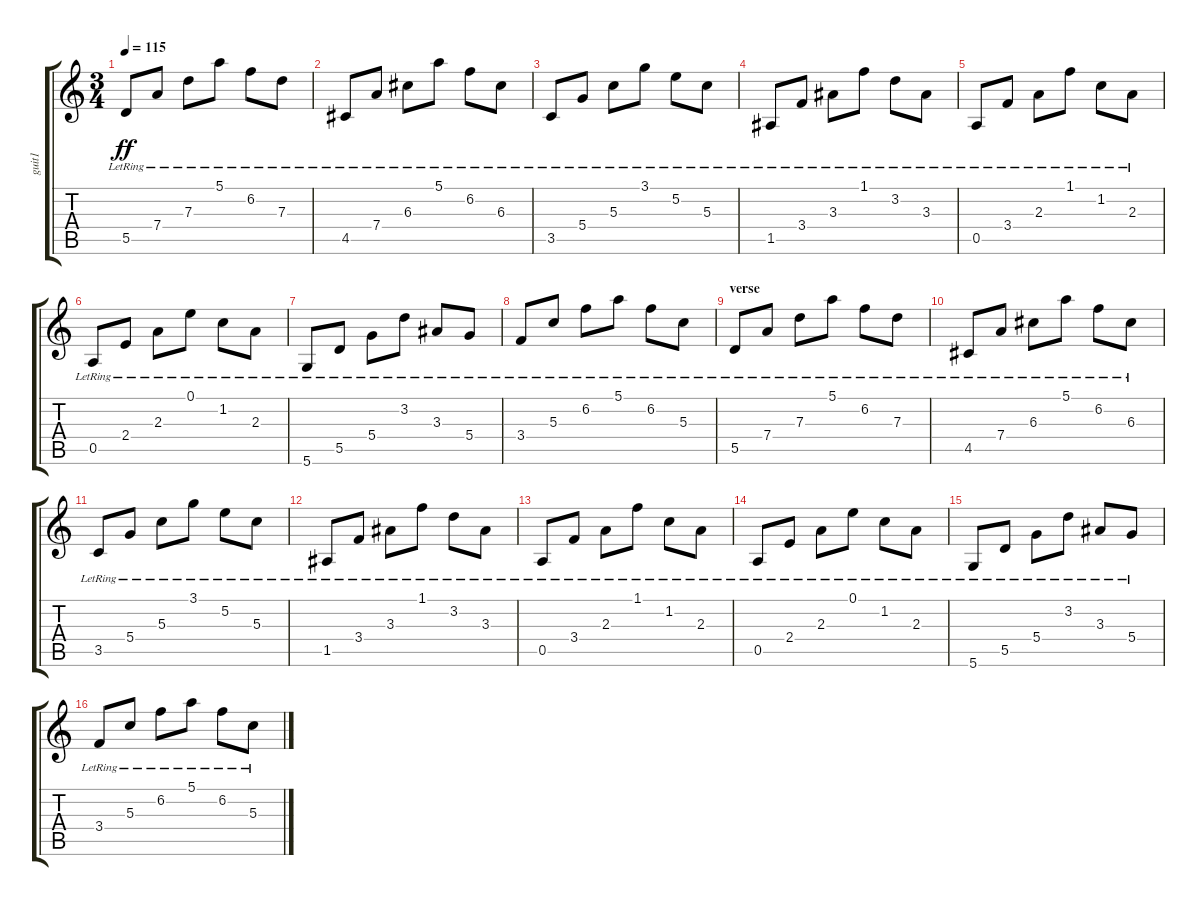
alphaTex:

\track ("guit1" "guit1") {instrument electricguitarclean}
\staff {score tabs}
\tuning (E4 B3 G3 D3 A2 D2) {hide}
\ts (3 4)
\tempo 115
\clef g2
\ks c
5.5{lr}.8{dy ff} 7.4{lr}.8 7.3{lr}.8 5.1{lr}.8 6.2{lr}.8 7.3{lr}.8 |
4.5{lr}.8 7.4{lr}.8 6.3{lr}.8 5.1{lr}.8 6.2{lr}.8 6.3{lr}.8 |
3.5{lr}.8 5.4{lr}.8 5.3{lr}.8 3.1{lr}.8 5.2{lr}.8 5.3{lr}.8 |
1.5{lr}.8 3.4{lr}.8 3.3{lr}.8 1.1{lr}.8 3.2{lr}.8 3.3{lr}.8 |
0.5{lr}.8 3.4{lr}.8 2.3{lr}.8 1.1{lr}.8 1.2{lr}.8 2.3{lr}.8 |
0.5{lr}.8 2.4{lr}.8 2.3{lr}.8 0.1{lr}.8 1.2{lr}.8 2.3{lr}.8 |
5.6{lr}.8 5.5{lr}.8 5.4{lr}.8 3.2{lr}.8 3.3{lr}.8 5.4{lr}.8 |
3.4{lr}.8 5.3{lr}.8 6.2{lr}.8 5.1{lr}.8 6.2{lr}.8 5.3{lr}.8 |
\section ("" "verse")
5.5{lr}.8 7.4{lr}.8 7.3{lr}.8 5.1{lr}.8 6.2{lr}.8 7.3{lr}.8 |
4.5{lr}.8 7.4{lr}.8 6.3{lr}.8 5.1{lr}.8 6.2{lr}.8 6.3{lr}.8 |
3.5{lr}.8 5.4{lr}.8 5.3{lr}.8 3.1{lr}.8 5.2{lr}.8 5.3{lr}.8 |
1.5{lr}.8 3.4{lr}.8 3.3{lr}.8 1.1{lr}.8 3.2{lr}.8 3.3{lr}.8 |
0.5{lr}.8 3.4{lr}.8 2.3{lr}.8 1.1{lr}.8 1.2{lr}.8 2.3{lr}.8 |
0.5{lr}.8 2.4{lr}.8 2.3{lr}.8 0.1{lr}.8 1.2{lr}.8 2.3{lr}.8 |
5.6{lr}.8 5.5{lr}.8 5.4{lr}.8 3.2{lr}.8 3.3{lr}.8 5.4{lr}.8 |
3.4{lr}.8 5.3{lr}.8 6.2{lr}.8 5.1{lr}.8 6.2{lr}.8 5.3{lr}.8
